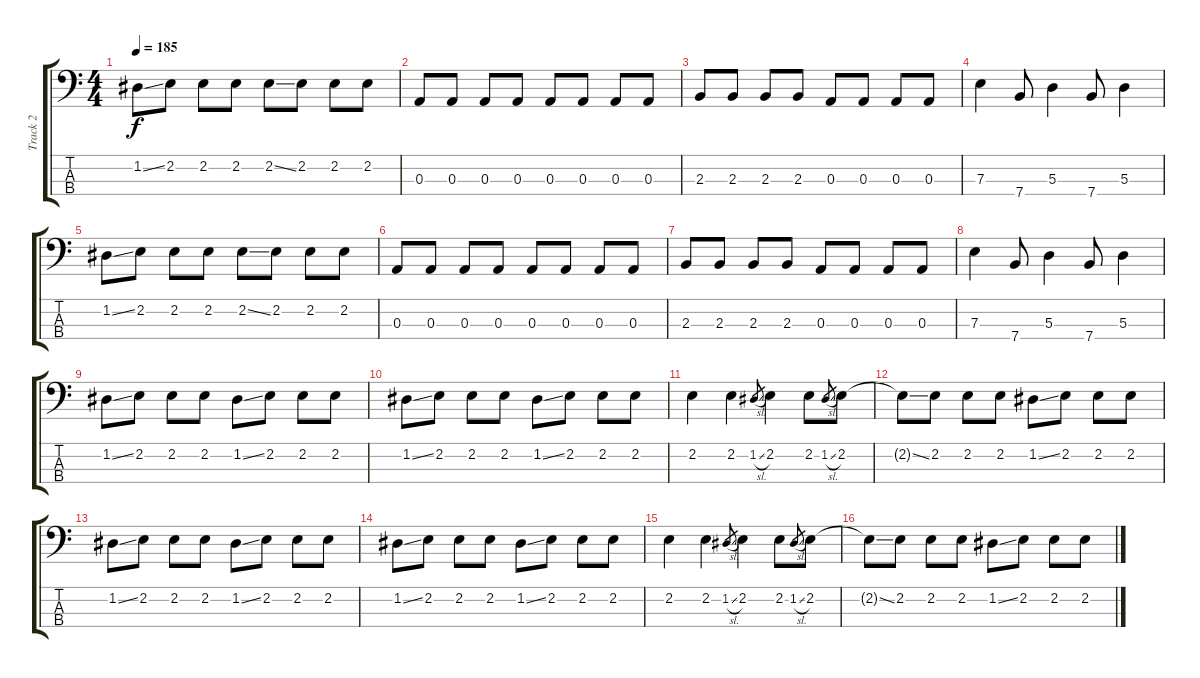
\track ("Track 2" "Track 2") {instrument electricbasspick}
\staff {score tabs}
\tuning (G2 D2 A1 E1) {hide}
\ts (4 4)
\tempo 185
\clef f4
\ks c
1.2{ss}.8{dy f} 2.2.8 2.2.8 2.2.8 2.2{ss}.8 2.2.8 2.2.8 2.2.8 |
0.3.8 0.3.8 0.3.8 0.3.8 0.3.8 0.3.8 0.3.8 0.3.8 |
2.3.8 2.3.8 2.3.8 2.3.8 0.3.8 0.3.8 0.3.8 0.3.8 |
7.3.4 7.4.8 5.3.4 7.4.8 5.3.4 |
1.2{ss}.8 2.2.8 2.2.8 2.2.8 2.2{ss}.8 2.2.8 2.2.8 2.2.8 |
0.3.8 0.3.8 0.3.8 0.3.8 0.3.8 0.3.8 0.3.8 0.3.8 |
2.3.8 2.3.8 2.3.8 2.3.8 0.3.8 0.3.8 0.3.8 0.3.8 |
7.3.4 7.4.8 5.3.4 7.4.8 5.3.4 |
1.2{ss}.8 2.2.8 2.2.8 2.2.8 1.2{ss}.8 2.2.8 2.2.8 2.2.8 |
1.2{ss}.8 2.2.8 2.2.8 2.2.8 1.2{ss}.8 2.2.8 2.2.8 2.2.8 |
2.2.4 2.2.4 1.2{sl}.8{gr} 2.2.4 2.2.8 1.2{sl}.8{gr} 2.2.8 |
2.2{ss t}.8 2.2.8 2.2.8 2.2.8 1.2{ss}.8 2.2.8 2.2.8 2.2.8 |
1.2{ss}.8 2.2.8 2.2.8 2.2.8 1.2{ss}.8 2.2.8 2.2.8 2.2.8 |
1.2{ss}.8 2.2.8 2.2.8 2.2.8 1.2{ss}.8 2.2.8 2.2.8 2.2.8 |
2.2.4 2.2.4 1.2{sl}.8{gr} 2.2.4 2.2.8 1.2{sl}.8{gr} 2.2.8 |
2.2{ss t}.8 2.2.8 2.2.8 2.2.8 1.2{ss}.8 2.2.8 2.2.8 2.2.8
